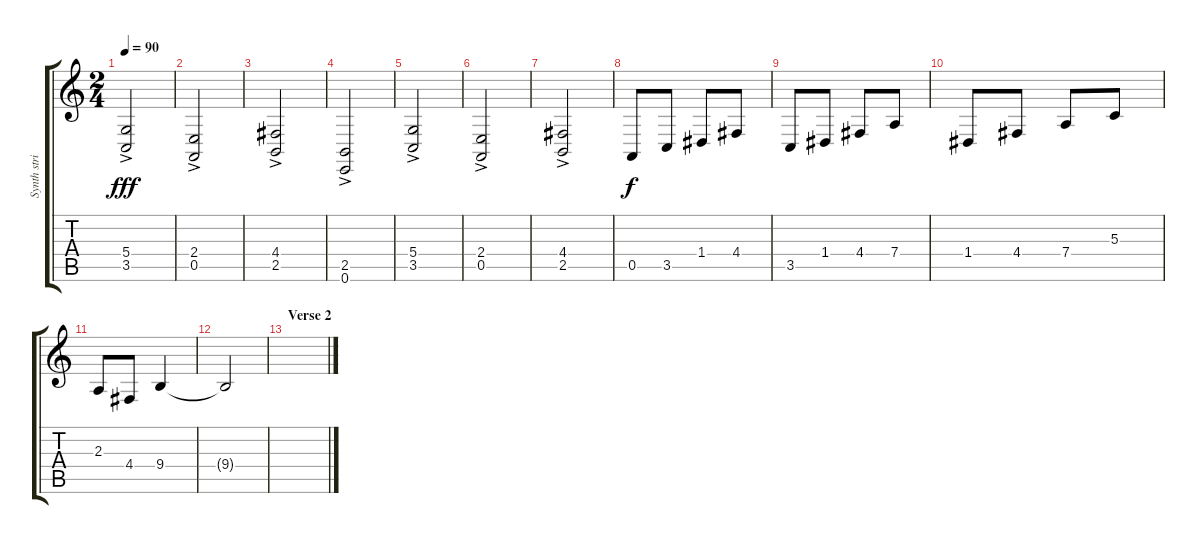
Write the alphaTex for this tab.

\track ("Synth string" "Synth stri") {instrument synthstrings1}
\staff {score tabs}
\tuning (E4 B3 G3 D3 A2 E2) {hide}
\ts (2 4)
\tempo 90
\clef g2
\ks c
(5.4 3.5{ac}).2{dy fff} |
(2.4 0.5{ac}).2 |
(4.4 2.5{ac}).2 |
(2.5 0.6{ac}).2 |
(5.4 3.5{ac}).2 |
(2.4 0.5{ac}).2 |
(4.4 2.5{ac}).2 |
0.5.8{dy f} 3.5.8 1.4.8 4.4.8 |
3.5.8 1.4.8 4.4.8 7.4.8 |
1.4.8 4.4.8 7.4.8 5.3.8 |
2.3.8 4.4.8 9.4.4 |
9.4{t}.2 |
\section ("" "Verse 2")
